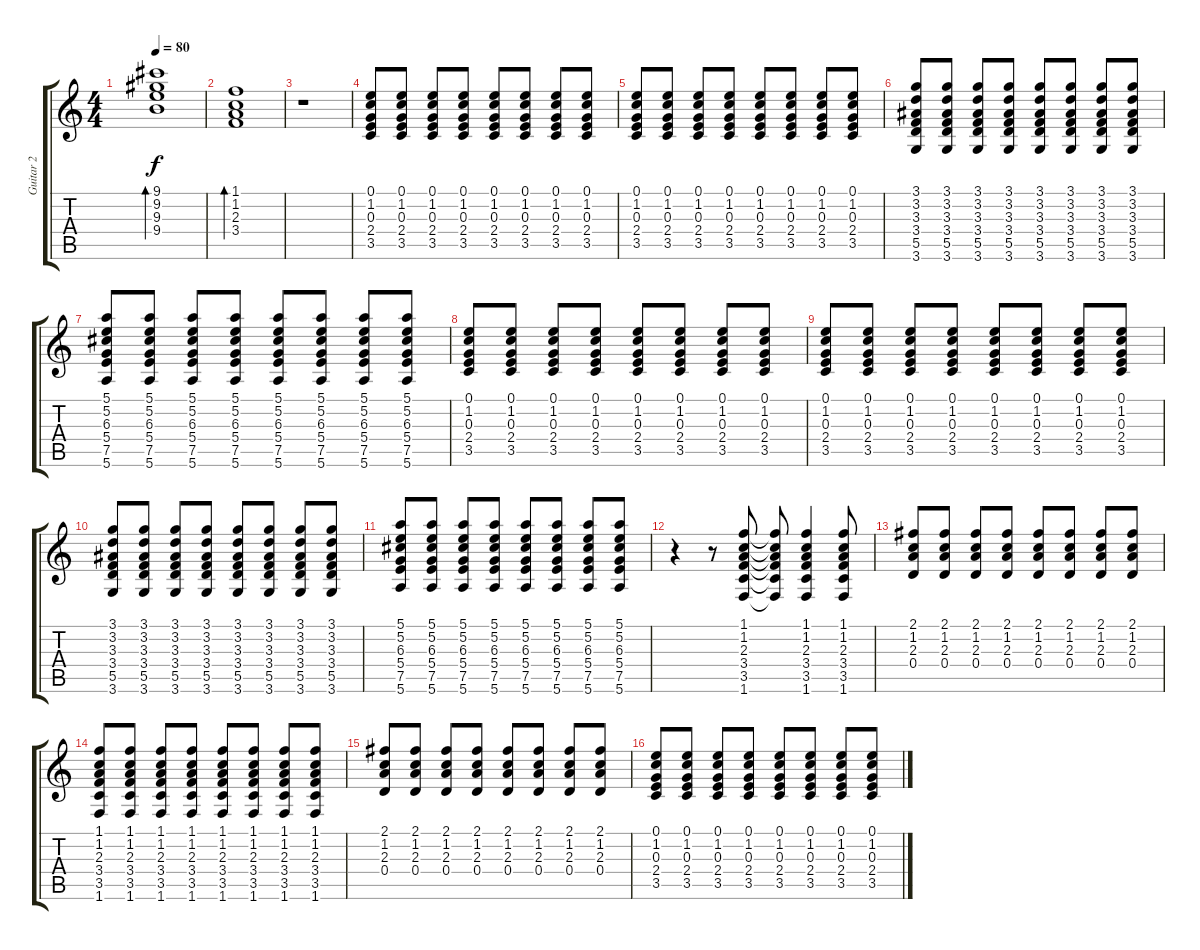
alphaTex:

\track ("Guitar 2" "Guitar 2") {instrument electricguitarclean}
\staff {score tabs}
\tuning (E4 B3 G3 D3 A2 E2) {hide}
\ts (4 4)
\tempo 80
\clef g2
\ks c
(9.1 9.2 9.3 9.4).1{bd 120 dy f} |
(1.1 1.2 2.3 3.4).1{bd 120} |
r.1 |
(0.1 1.2 0.3 2.4 3.5).8 (0.1 1.2 0.3 2.4 3.5).8 (0.1 1.2 0.3 2.4 3.5).8 (0.1 1.2 0.3 2.4 3.5).8 (0.1 1.2 0.3 2.4 3.5).8 (0.1 1.2 0.3 2.4 3.5).8 (0.1 1.2 0.3 2.4 3.5).8 (0.1 1.2 0.3 2.4 3.5).8 |
(0.1 1.2 0.3 2.4 3.5).8 (0.1 1.2 0.3 2.4 3.5).8 (0.1 1.2 0.3 2.4 3.5).8 (0.1 1.2 0.3 2.4 3.5).8 (0.1 1.2 0.3 2.4 3.5).8 (0.1 1.2 0.3 2.4 3.5).8 (0.1 1.2 0.3 2.4 3.5).8 (0.1 1.2 0.3 2.4 3.5).8 |
(3.1 3.2 3.3 3.4 5.5 3.6).8 (3.1 3.2 3.3 3.4 5.5 3.6).8 (3.1 3.2 3.3 3.4 5.5 3.6).8 (3.1 3.2 3.3 3.4 5.5 3.6).8 (3.1 3.2 3.3 3.4 5.5 3.6).8 (3.1 3.2 3.3 3.4 5.5 3.6).8 (3.1 3.2 3.3 3.4 5.5 3.6).8 (3.1 3.2 3.3 3.4 5.5 3.6).8 |
(5.1 5.2 6.3 5.4 7.5 5.6).8 (5.1 5.2 6.3 5.4 7.5 5.6).8 (5.1 5.2 6.3 5.4 7.5 5.6).8 (5.1 5.2 6.3 5.4 7.5 5.6).8 (5.1 5.2 6.3 5.4 7.5 5.6).8 (5.1 5.2 6.3 5.4 7.5 5.6).8 (5.1 5.2 6.3 5.4 7.5 5.6).8 (5.1 5.2 6.3 5.4 7.5 5.6).8 |
(0.1 1.2 0.3 2.4 3.5).8 (0.1 1.2 0.3 2.4 3.5).8 (0.1 1.2 0.3 2.4 3.5).8 (0.1 1.2 0.3 2.4 3.5).8 (0.1 1.2 0.3 2.4 3.5).8 (0.1 1.2 0.3 2.4 3.5).8 (0.1 1.2 0.3 2.4 3.5).8 (0.1 1.2 0.3 2.4 3.5).8 |
(0.1 1.2 0.3 2.4 3.5).8 (0.1 1.2 0.3 2.4 3.5).8 (0.1 1.2 0.3 2.4 3.5).8 (0.1 1.2 0.3 2.4 3.5).8 (0.1 1.2 0.3 2.4 3.5).8 (0.1 1.2 0.3 2.4 3.5).8 (0.1 1.2 0.3 2.4 3.5).8 (0.1 1.2 0.3 2.4 3.5).8 |
(3.1 3.2 3.3 3.4 5.5 3.6).8 (3.1 3.2 3.3 3.4 5.5 3.6).8 (3.1 3.2 3.3 3.4 5.5 3.6).8 (3.1 3.2 3.3 3.4 5.5 3.6).8 (3.1 3.2 3.3 3.4 5.5 3.6).8 (3.1 3.2 3.3 3.4 5.5 3.6).8 (3.1 3.2 3.3 3.4 5.5 3.6).8 (3.1 3.2 3.3 3.4 5.5 3.6).8 |
(5.1 5.2 6.3 5.4 7.5 5.6).8 (5.1 5.2 6.3 5.4 7.5 5.6).8 (5.1 5.2 6.3 5.4 7.5 5.6).8 (5.1 5.2 6.3 5.4 7.5 5.6).8 (5.1 5.2 6.3 5.4 7.5 5.6).8 (5.1 5.2 6.3 5.4 7.5 5.6).8 (5.1 5.2 6.3 5.4 7.5 5.6).8 (5.1 5.2 6.3 5.4 7.5 5.6).8 |
r.4 r.8 (1.1 1.2 2.3 3.4 3.5 1.6).8 (1.1{t} 1.2{t} 2.3{t} 3.4{t} 3.5{t} 1.6{t}).8 (1.1 1.2 2.3 3.4 3.5 1.6).4 (1.1 1.2 2.3 3.4 3.5 1.6).8 |
(2.1 1.2 2.3 0.4).8 (2.1 1.2 2.3 0.4).8 (2.1 1.2 2.3 0.4).8 (2.1 1.2 2.3 0.4).8 (2.1 1.2 2.3 0.4).8 (2.1 1.2 2.3 0.4).8 (2.1 1.2 2.3 0.4).8 (2.1 1.2 2.3 0.4).8 |
(1.1 1.2 2.3 3.4 3.5 1.6).8 (1.1 1.2 2.3 3.4 3.5 1.6).8 (1.1 1.2 2.3 3.4 3.5 1.6).8 (1.1 1.2 2.3 3.4 3.5 1.6).8 (1.1 1.2 2.3 3.4 3.5 1.6).8 (1.1 1.2 2.3 3.4 3.5 1.6).8 (1.1 1.2 2.3 3.4 3.5 1.6).8 (1.1 1.2 2.3 3.4 3.5 1.6).8 |
(2.1 1.2 2.3 0.4).8 (2.1 1.2 2.3 0.4).8 (2.1 1.2 2.3 0.4).8 (2.1 1.2 2.3 0.4).8 (2.1 1.2 2.3 0.4).8 (2.1 1.2 2.3 0.4).8 (2.1 1.2 2.3 0.4).8 (2.1 1.2 2.3 0.4).8 |
(0.1 1.2 0.3 2.4 3.5).8 (0.1 1.2 0.3 2.4 3.5).8 (0.1 1.2 0.3 2.4 3.5).8 (0.1 1.2 0.3 2.4 3.5).8 (0.1 1.2 0.3 2.4 3.5).8 (0.1 1.2 0.3 2.4 3.5).8 (0.1 1.2 0.3 2.4 3.5).8 (0.1 1.2 0.3 2.4 3.5).8
